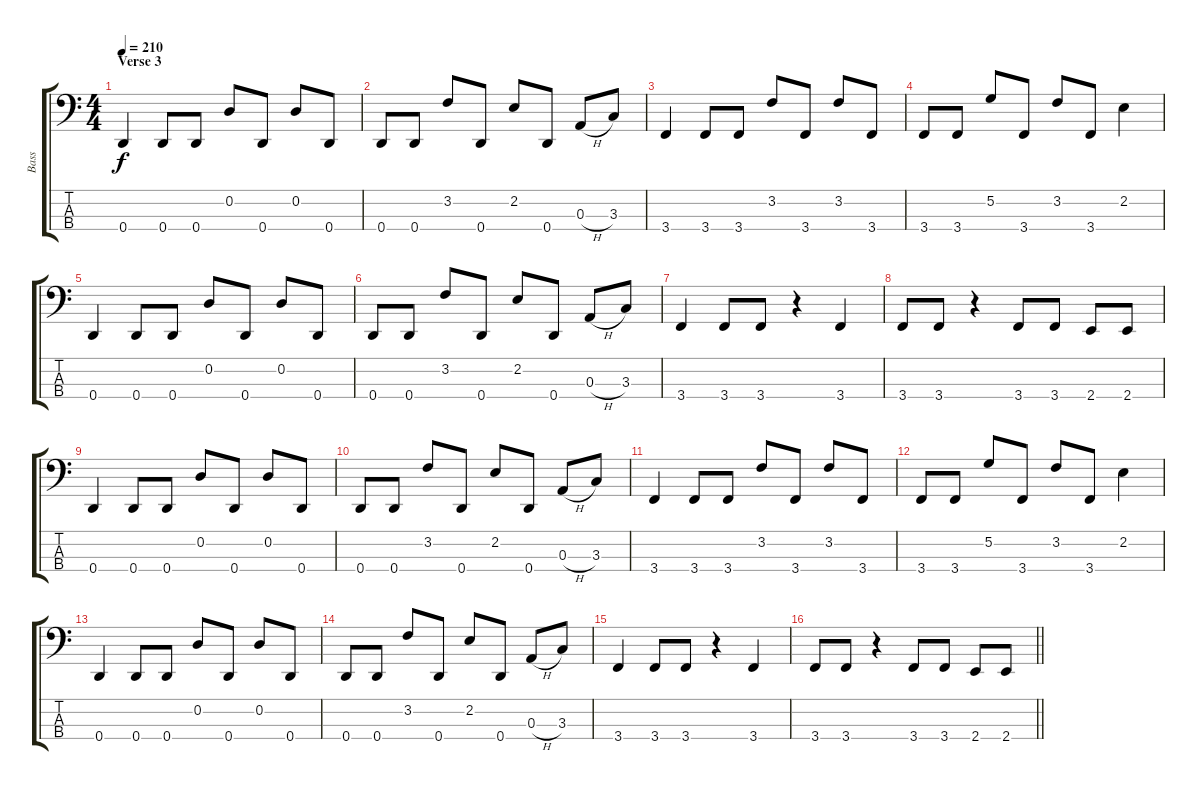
\track ("Bass" "Bass") {instrument electricbasspick}
\staff {score tabs}
\tuning (G2 D2 A1 D1) {hide}
\ts (4 4)
\section ("" "Verse 3")
\tempo 210
\clef f4
\ks c
0.4.4{dy f} 0.4.8 0.4.8 0.2.8 0.4.8 0.2.8 0.4.8 |
0.4.8 0.4.8 3.2.8 0.4.8 2.2.8 0.4.8 0.3{h}.8 3.3.8 |
3.4.4 3.4.8 3.4.8 3.2.8 3.4.8 3.2.8 3.4.8 |
3.4.8 3.4.8 5.2.8 3.4.8 3.2.8 3.4.8 2.2.4 |
0.4.4 0.4.8 0.4.8 0.2.8 0.4.8 0.2.8 0.4.8 |
0.4.8 0.4.8 3.2.8 0.4.8 2.2.8 0.4.8 0.3{h}.8 3.3.8 |
3.4.4 3.4.8 3.4.8 r.4 3.4.4 |
3.4.8 3.4.8 r.4 3.4.8 3.4.8 2.4.8 2.4.8 |
0.4.4 0.4.8 0.4.8 0.2.8 0.4.8 0.2.8 0.4.8 |
0.4.8 0.4.8 3.2.8 0.4.8 2.2.8 0.4.8 0.3{h}.8 3.3.8 |
3.4.4 3.4.8 3.4.8 3.2.8 3.4.8 3.2.8 3.4.8 |
3.4.8 3.4.8 5.2.8 3.4.8 3.2.8 3.4.8 2.2.4 |
0.4.4 0.4.8 0.4.8 0.2.8 0.4.8 0.2.8 0.4.8 |
0.4.8 0.4.8 3.2.8 0.4.8 2.2.8 0.4.8 0.3{h}.8 3.3.8 |
3.4.4 3.4.8 3.4.8 r.4 3.4.4 |
\barLineRight lightlight
3.4.8 3.4.8 r.4 3.4.8 3.4.8 2.4.8 2.4.8
